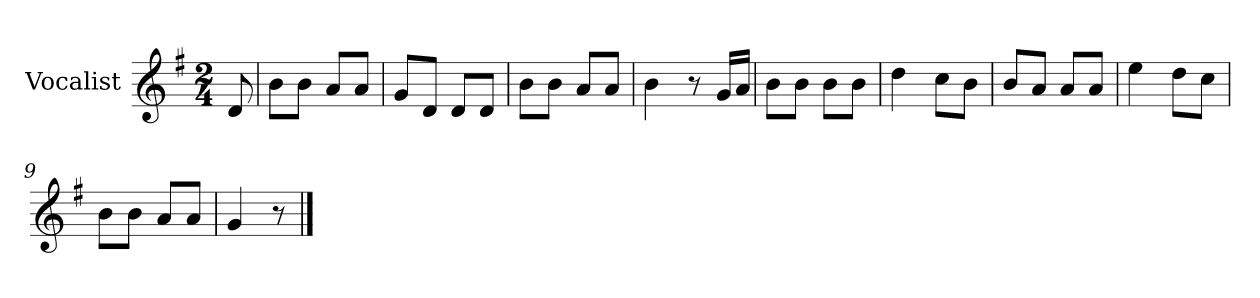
**kern
*part1
*staff1
*I"Vocalist
*k[f#]
*G:
*M2/4
=
8d
=1
8bL
8bJ
8aL
8aJ
=2
8gL
8dJ
8dL
8dJ
=3
8bL
8bJ
8aL
8aJ
=4
4b
8r
16gLL
16aJJ
=5
8bL
8bJ
8bL
8bJ
=6
4dd
8ccL
8bJ
=7
8bL
8aJ
8aL
8aJ
=8
4ee
8ddL
8ccJ
=9
8bL
8bJ
8aL
8aJ
=10
4g
8r
==
*-
